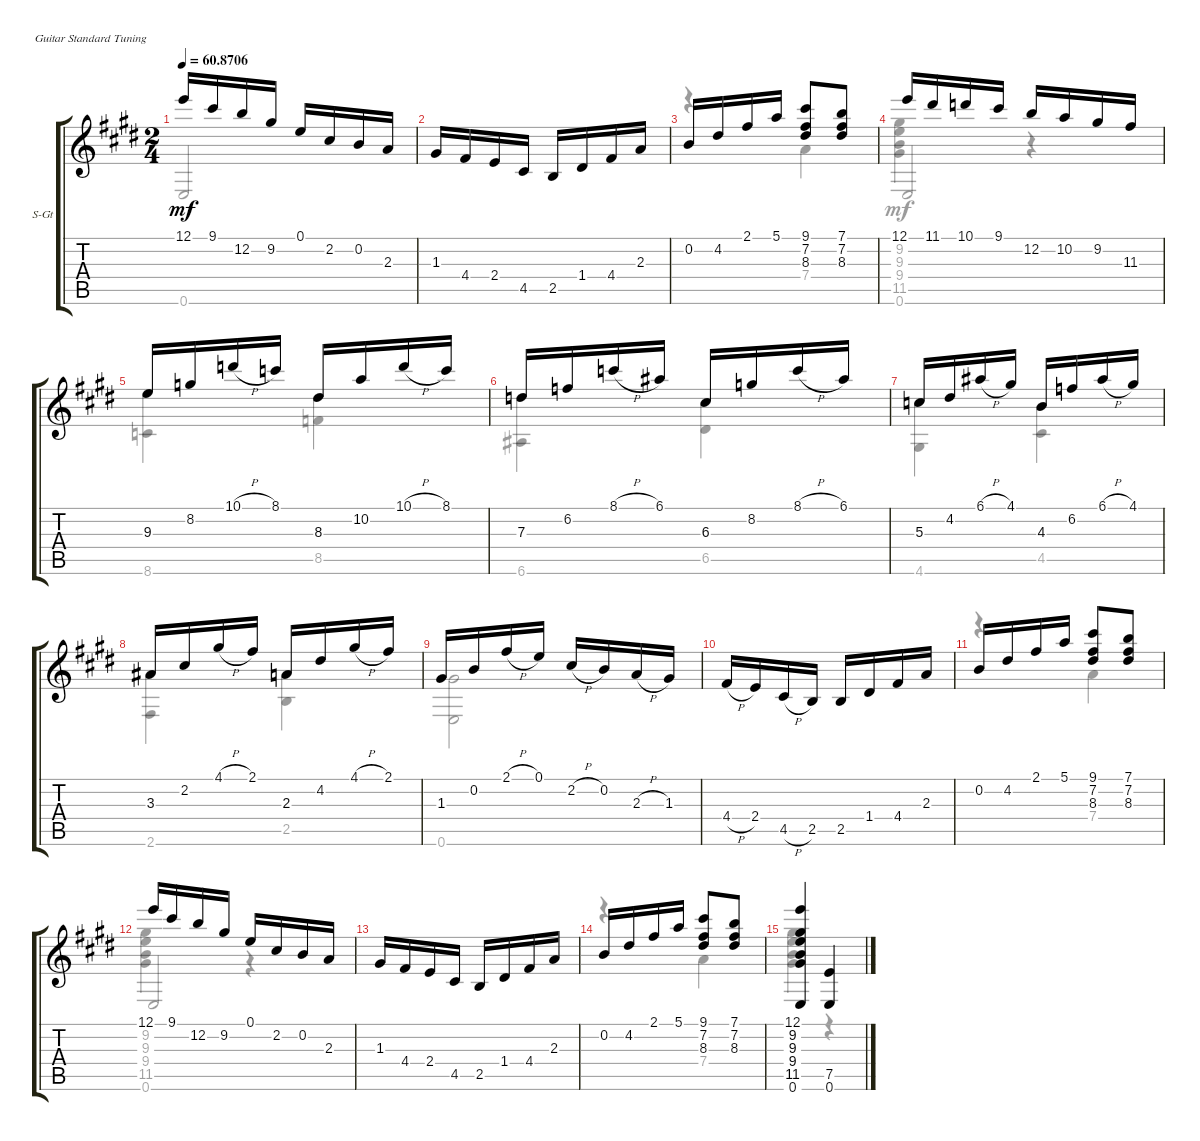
\defaultSystemsLayout 4
\bracketExtendMode groupsimilarinstruments
\firstSystemTrackNameOrientation horizontal
\otherSystemsTrackNameOrientation horizontal
\track ("Steel Guitar" "S-Gt") {instrument acousticguitarsteel}
\staff {score tabs}
\tuning (E4 B3 G3 D3 A2 E2)
\voice
\ts (2 4)
\tempo
60.8706
\accidentals auto
\clef g2
\ottava regular
\simile none
\scale
1.15637
\ks e
12.1.16{dy mf} 9.1.16 12.2.16 9.2.16 0.1.16 2.2.16 0.2.16 2.3.16 |
\scale
0.921816 1.3.16 4.4.16 2.4.16 4.5.16 2.5.16 1.4.16 4.4.16 2.3.16 |
\scale
0.921816 0.2.16 4.2.16 2.1.16 5.1.16 (7.2 8.3 9.1).8 (7.1 7.2 8.3).8 |
\scale
1.15637 12.1.16 11.1.16 10.1.16 9.1.16 12.2.16 10.2.16 9.2.16 11.3.16 |
\scale
0.921816 9.3.16 8.2.16 10.1{h}.16 8.1.16 8.3.16 10.2.16 10.1{h}.16 8.1.16 |
\scale
0.921816 7.3.16 6.2.16 8.1{h}.16 6.1.16 6.3.16 8.2.16 8.1{h}.16 6.1.16 |
\scale
1.15637 5.3.16 4.2.16 6.1{h}.16 4.1.16 4.3.16 6.2.16 6.1{h}.16 4.1.16 |
\scale
0.921816 3.3.16 2.2.16 4.1{h}.16 2.1.16 2.3.16 4.2.16 4.1{h}.16 2.1.16 |
\scale
0.921816 1.3.16 0.2.16 2.1{h}.16 0.1.16 2.2{h}.16 0.2.16 2.3{h}.16 1.3.16 |
\scale
1.15637 4.4{h}.16 2.4.16 4.5{h}.16 2.5.16 2.5.16 1.4.16 4.4.16 2.3.16 |
\scale
0.921816 0.2.16 4.2.16 2.1.16 5.1.16 (9.1 7.2 8.3).8 (7.1 7.2 8.3).8 |
\scale
0.921816 12.1.16 9.1.16 12.2.16 9.2.16 0.1.16 2.2.16 0.2.16 2.3.16 |
\scale
1.15637 1.3.16 4.4.16 2.4.16 4.5.16 2.5.16 1.4.16 4.4.16 2.3.16 |
\scale
0.921816 0.2.16 4.2.16 2.1.16 5.1.16 (7.2 8.3 9.1).8 (7.1 7.2 8.3).8 |
\scale
0.921816 (0.6 11.5 9.4 9.3 9.2 12.1).4 (7.5 0.6).4
\voice
\clef g2
\ottava regular
\simile none
\scale
1.15637
\ks e
0.6.2{dy mf beam invert} |
\scale
0.921816 |
\scale
0.921816 r.4 7.4.4 |
\scale
1.15637 0.6.2{beam invert} |
\scale
0.921816 (8.6 9.3).4 (8.5 8.3).4 |
\scale
0.921816 (6.6 7.3).4 (6.5 6.3).4 |
\scale
1.15637 (4.6 5.3).4 (4.5 4.3).4 |
\scale
0.921816 (3.3 2.6).4 (2.3 2.5).4 |
\scale
0.921816 (1.3 0.6).2 |
\scale
1.15637 |
\scale
0.921816 r.4 7.4.4 |
\scale
0.921816 0.6.2{beam invert} |
\scale
1.15637 |
\scale
0.921816 r.4 7.4.4 |
\scale
0.921816
\voice
\clef g2
\ottava regular
\simile none
\scale
1.15637
\ks e
(11.5 9.4 9.3 9.2).4{dy mf} r.4 |
\scale
0.921816 |
\scale
0.921816 |
\scale
1.15637 (11.5 9.4 9.3 9.2).4 r.4 |
\scale
0.921816 |
\scale
0.921816 |
\scale
1.15637 |
\scale
0.921816 |
\scale
0.921816 |
\scale
1.15637 |
\scale
0.921816 |
\scale
0.921816 (11.5 9.4 9.3 9.2).4 r.4 |
\scale
1.15637 |
\scale
0.921816 |
\scale
0.921816
